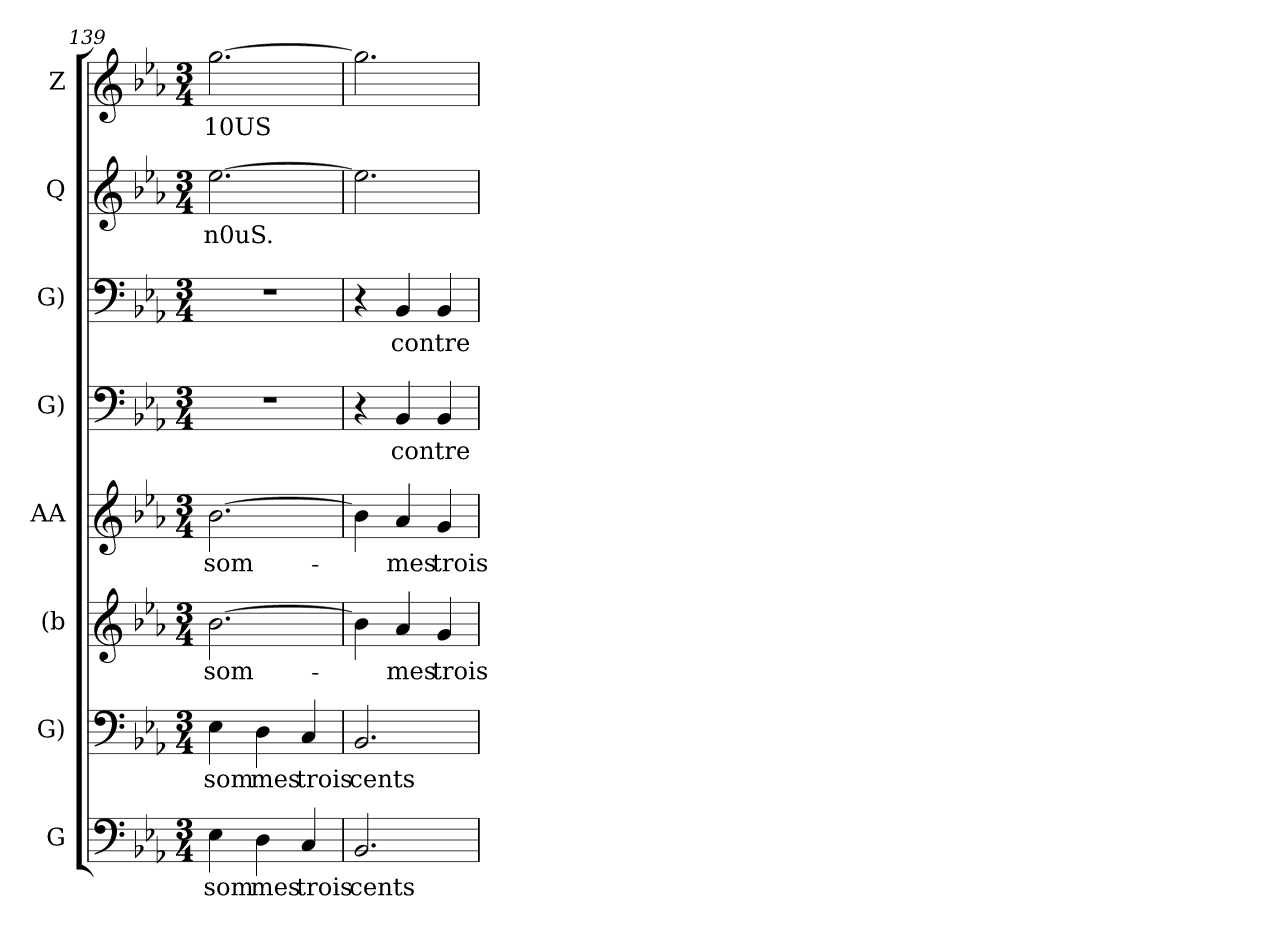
**kern	**text	**kern	**text	**kern	**text	**kern	**text	**kern	**text	**kern	**text	**kern	**text	**kern	**text
*part8	*part8	*part7	*part7	*part6	*part6	*part5	*part5	*part4	*part4	*part3	*part3	*part2	*part2	*part1	*part1
*staff8	*staff8	*staff7	*staff7	*staff6	*staff6	*staff5	*staff5	*staff4	*staff4	*staff3	*staff3	*staff2	*staff2	*staff1	*staff1
*I"G	*	*I"G)	*	*I"(b	*	*I"AA	*	*I"G)	*	*I"G)	*	*I"Q	*	*I"Z	*
*clefF4	*	*clefF4	*	*clefG2	*	*clefG2	*	*clefF4	*	*clefF4	*	*clefG2	*	*clefG2	*
*k[b-e-a-]	*	*k[b-e-a-]	*	*k[b-e-a-]	*	*k[b-e-a-]	*	*k[b-e-a-]	*	*k[b-e-a-]	*	*k[b-e-a-]	*	*k[b-e-a-]	*
*M3/4	*	*M3/4	*	*M3/4	*	*M3/4	*	*M3/4	*	*M3/4	*	*M3/4	*	*M3/4	*
=139	=139	=139	=139	=139	=139	=139	=139	=139	=139	=139	=139	=139	=139	=139	=139
4E-i\	som	4E-i\	som	[2.b-i\	som-	[2.b-i\	som-	2.r	.	2.r	.	[2.ee-i\	n0uS.	[2.ggi\	10US
4Di\	mes	4Di\	mes	.	.	.	.	.	.	.	.	.	.	.	.
4Ci/	trois	4Ci/	trois	.	.	.	.	.	.	.	.	.	.	.	.
=140	=140	=140	=140	=140	=140	=140	=140	=140	=140	=140	=140	=140	=140	=140	=140
2.BB-i/	cents	2.BB-i/	cents	4b-i\]	.	4b-i\]	.	4r	.	4r	.	2.ee-i\]	.	2.ggi\]	.
.	.	.	.	4a-i/	mes	4a-i/	mes	4BB-i/	contre	4BB-i/	contre	.	.	.	.
.	.	.	.	4gi/	trois	4gi/	trois	4BB-i/	.	4BB-i/	.	.	.	.	.
=	=	=	=	=	=	=	=	=	=	=	=	=	=	=	=
*-	*-	*-	*-	*-	*-	*-	*-	*-	*-	*-	*-	*-	*-	*-	*-
